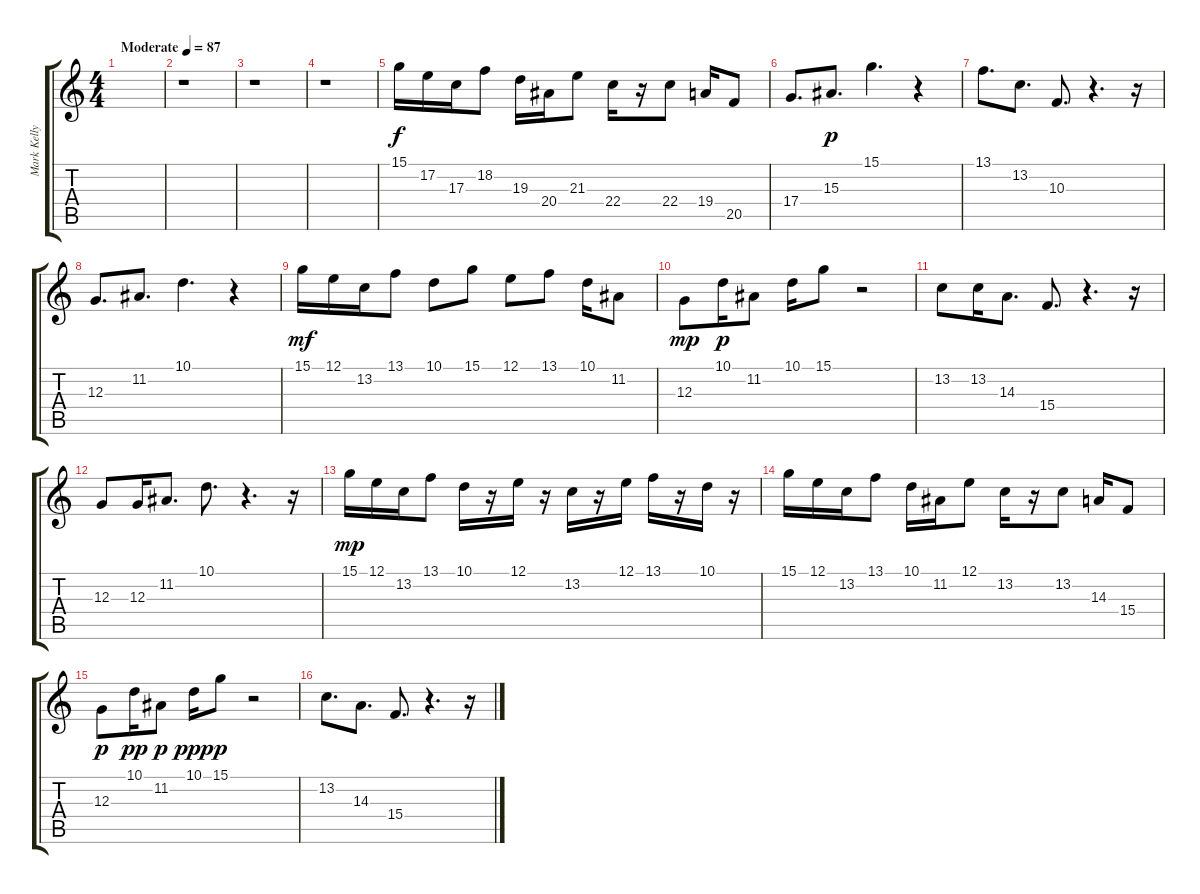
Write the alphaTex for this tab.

\track ("Mark Kelly (Keyboards II)" "Mark Kelly") {instrument vibraphone}
\staff {score tabs}
\tuning (E4 B3 G3 D3 A2 E2) {hide}
\ts (4 4)
\tempo (87 "Moderate")
\clef g2
\ks c
|
r.1 |
r.1 |
r.1 |
15.1.16 17.2.16 17.3.16 18.2.8 19.3.16 20.4.16 21.3.8 22.4.16 r.16 22.4.8 19.4.16 20.5.8 |
17.4.8{d} 15.3.8{d dy p} 15.1.4{d} r.4 |
13.1.8{d} 13.2.8{d} 10.3.8{d} r.4{d} r.16 |
12.3.8{d} 11.2.8{d} 10.1.4{d} r.4 |
15.1.16{dy mf} 12.1.16 13.2.16 13.1.8 10.1.8 15.1.8 12.1.8 13.1.8 10.1.16 11.2.8 |
12.3.8{dy mp} 10.1.16{dy p} 11.2.8 10.1.16 15.1.8 r.2 |
13.2.8 13.2.16 14.3.8{d} 15.4.8{d} r.4{d} r.16 |
12.3.8 12.3.16 11.2.8{d} 10.1.8{d} r.4{d} r.16 |
15.1.16{dy mp} 12.1.16 13.2.16 13.1.8 10.1.16 r.16 12.1.16 r.16 13.2.16 r.16 12.1.16 13.1.16 r.16 10.1.16 r.16 |
15.1.16 12.1.16 13.2.16 13.1.8 10.1.16 11.2.16 12.1.8 13.2.16 r.16 13.2.8 14.3.16 15.4.8 |
12.3.8{dy p} 10.1.16{dy pp} 11.2.8{dy p} 10.1.16{dy ppp} 15.1.8{dy p} r.2 |
13.2.8{d} 14.3.8{d} 15.4.8{d} r.4{d} r.16
